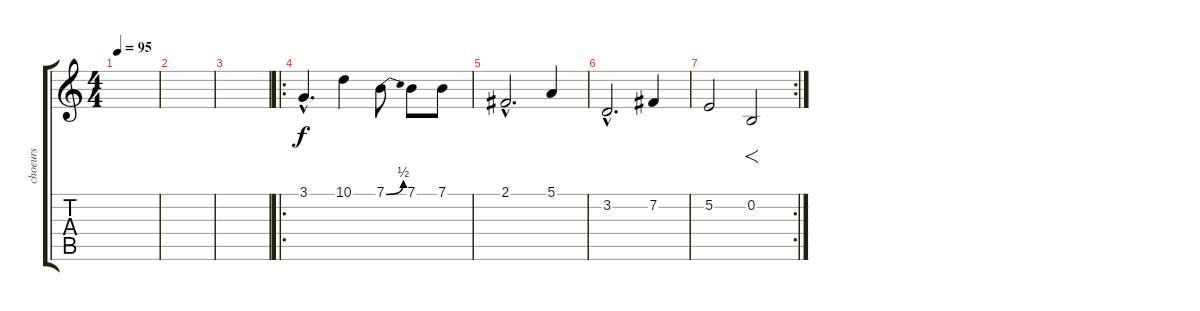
\track ("choeurs" "choeurs") {instrument choiraahs}
\staff {score tabs}
\tuning (E4 B3 G3 D3 A2 E2) {hide}
\ts (4 4)
\tempo 95
\clef g2
\ks c
|
|
|
\ro
3.1{hac}.4{d} 10.1.4 7.1{be (bend 0 0 60 2)}.8 7.1.8 7.1.8 |
2.1{hac}.2{d} 5.1.4 |
3.2{hac}.2{d} 7.2.4 |
\rc 2
5.2.2 0.2.2{f}
